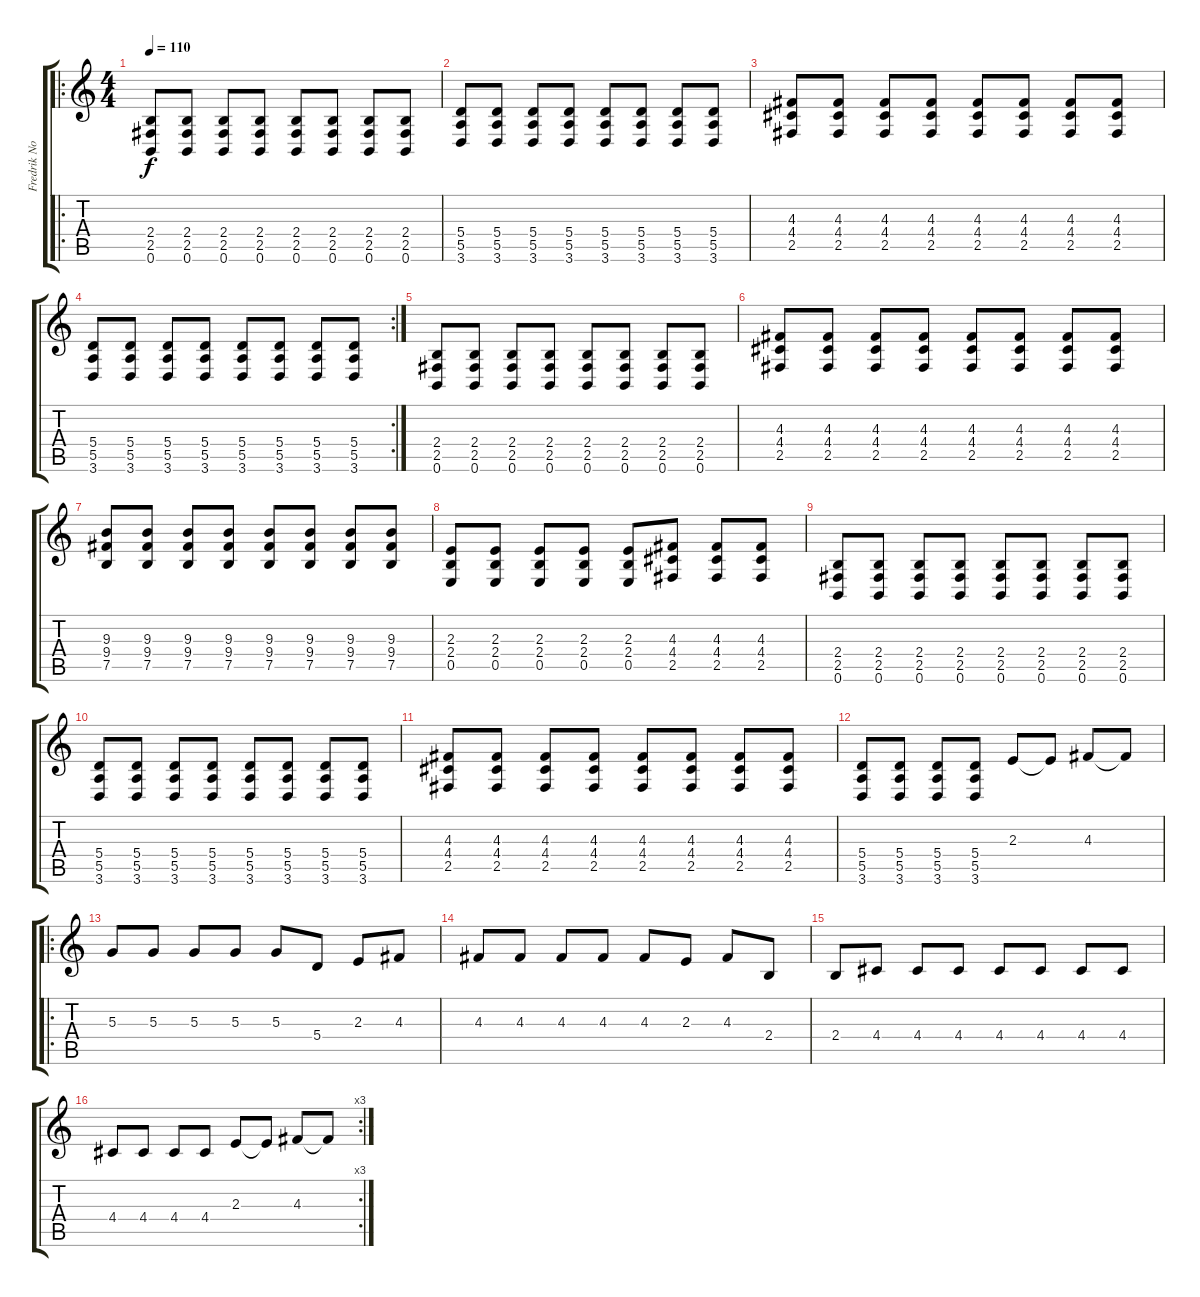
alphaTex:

\track ("Fredrik Norrman" "Fredrik No") {instrument distortionguitar}
\staff {score tabs}
\tuning (B3 Gb3 D3 A2 E2 B1) {hide}
\ro
\ts (4 4)
\tempo 110
\clef g2
\ks c
(2.4 2.5 0.6).8{dy f instrument distortionguitar} (2.4 2.5 0.6).8 (2.4 2.5 0.6).8 (2.4 2.5 0.6).8 (2.4 2.5 0.6).8 (2.4 2.5 0.6).8 (2.4 2.5 0.6).8 (2.4 2.5 0.6).8 |
(5.4 5.5 3.6).8 (5.4 5.5 3.6).8 (5.4 5.5 3.6).8 (5.4 5.5 3.6).8 (5.4 5.5 3.6).8 (5.4 5.5 3.6).8 (5.4 5.5 3.6).8 (5.4 5.5 3.6).8 |
(4.3 4.4 2.5).8 (4.3 4.4 2.5).8 (4.3 4.4 2.5).8 (4.3 4.4 2.5).8 (4.3 4.4 2.5).8 (4.3 4.4 2.5).8 (4.3 4.4 2.5).8 (4.3 4.4 2.5).8 |
\rc 2
(5.4 5.5 3.6).8 (5.4 5.5 3.6).8 (5.4 5.5 3.6).8 (5.4 5.5 3.6).8 (5.4 5.5 3.6).8 (5.4 5.5 3.6).8 (5.4 5.5 3.6).8 (5.4 5.5 3.6).8 |
(2.4 2.5 0.6).8 (2.4 2.5 0.6).8 (2.4 2.5 0.6).8 (2.4 2.5 0.6).8 (2.4 2.5 0.6).8 (2.4 2.5 0.6).8 (2.4 2.5 0.6).8 (2.4 2.5 0.6).8 |
(4.3 4.4 2.5).8 (4.3 4.4 2.5).8 (4.3 4.4 2.5).8 (4.3 4.4 2.5).8 (4.3 4.4 2.5).8 (4.3 4.4 2.5).8 (4.3 4.4 2.5).8 (4.3 4.4 2.5).8 |
(9.3 9.4 7.5).8 (9.3 9.4 7.5).8 (9.3 9.4 7.5).8 (9.3 9.4 7.5).8 (9.3 9.4 7.5).8 (9.3 9.4 7.5).8 (9.3 9.4 7.5).8 (9.3 9.4 7.5).8 |
(2.3 2.4 0.5).8 (2.3 2.4 0.5).8 (2.3 2.4 0.5).8 (2.3 2.4 0.5).8 (2.3 2.4 0.5).8 (4.3 4.4 2.5).8 (4.3 4.4 2.5).8 (4.3 4.4 2.5).8 |
(2.4 2.5 0.6).8{instrument distortionguitar} (2.4 2.5 0.6).8 (2.4 2.5 0.6).8 (2.4 2.5 0.6).8 (2.4 2.5 0.6).8 (2.4 2.5 0.6).8 (2.4 2.5 0.6).8 (2.4 2.5 0.6).8 |
(5.4 5.5 3.6).8 (5.4 5.5 3.6).8 (5.4 5.5 3.6).8 (5.4 5.5 3.6).8 (5.4 5.5 3.6).8 (5.4 5.5 3.6).8 (5.4 5.5 3.6).8 (5.4 5.5 3.6).8 |
(4.3 4.4 2.5).8 (4.3 4.4 2.5).8 (4.3 4.4 2.5).8 (4.3 4.4 2.5).8 (4.3 4.4 2.5).8 (4.3 4.4 2.5).8 (4.3 4.4 2.5).8 (4.3 4.4 2.5).8 |
(5.4 5.5 3.6).8 (5.4 5.5 3.6).8 (5.4 5.5 3.6).8 (5.4 5.5 3.6).8 2.3.8 2.3{t}.8 4.3.8 4.3{t}.8 |
\ro
5.3.8 5.3.8 5.3.8 5.3.8 5.3.8 5.4.8 2.3.8 4.3.8 |
4.3.8 4.3.8 4.3.8 4.3.8 4.3.8 2.3.8 4.3.8 2.4.8 |
2.4.8 4.4.8 4.4.8 4.4.8 4.4.8 4.4.8 4.4.8 4.4.8 |
\rc 3
4.4.8 4.4.8 4.4.8 4.4.8 2.3.8 2.3{t}.8 4.3.8 4.3{t}.8
